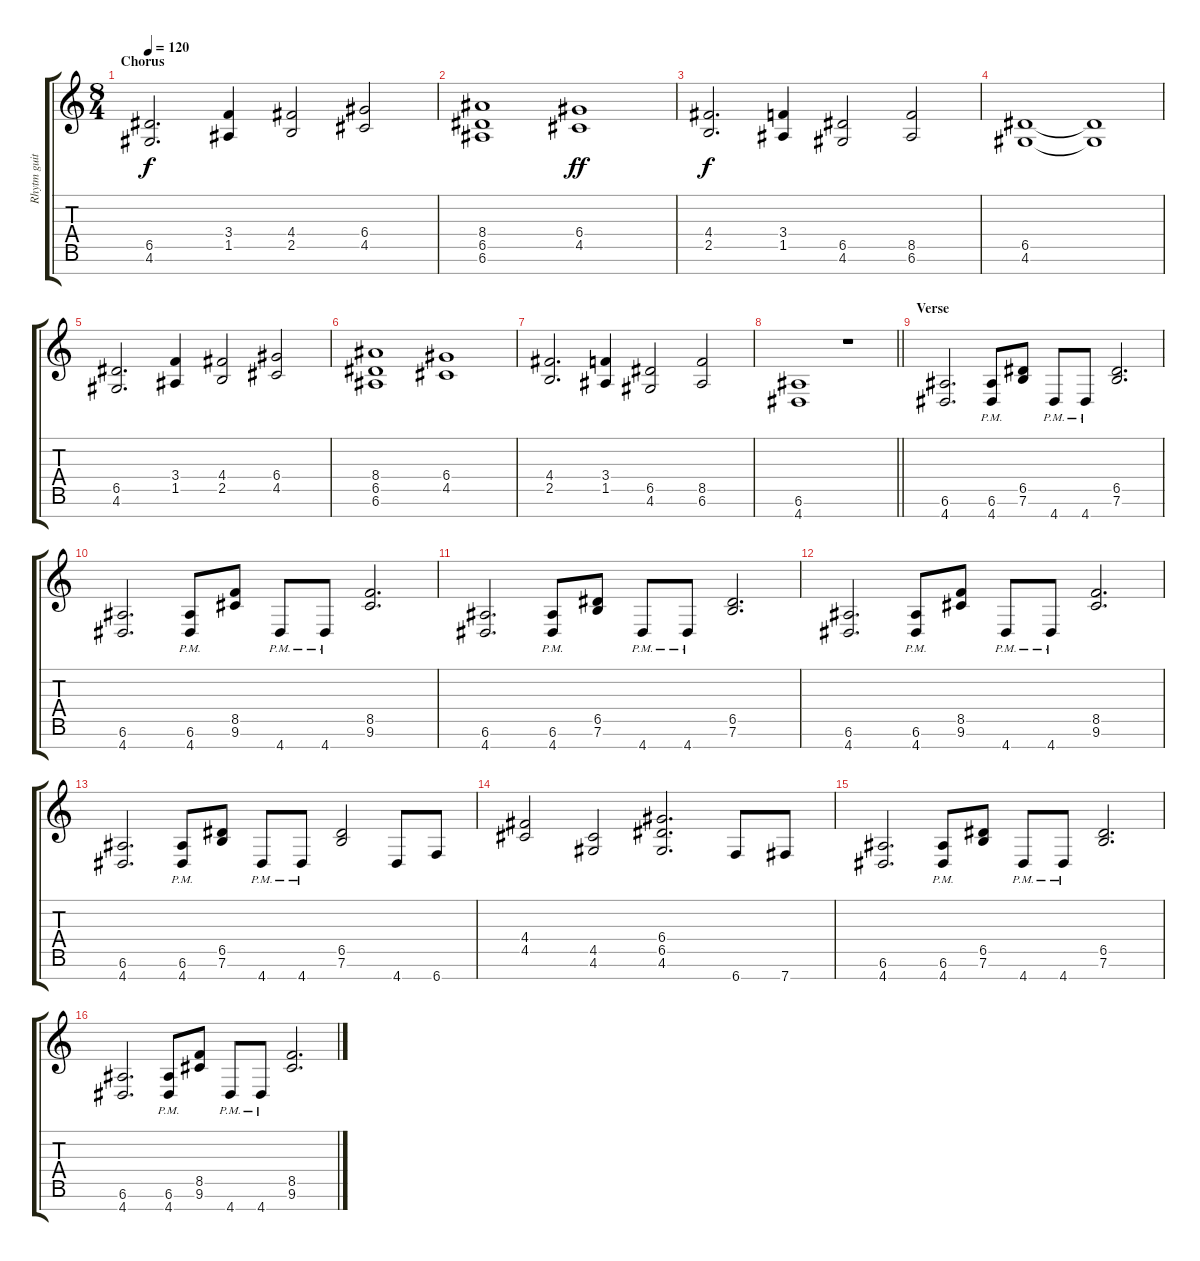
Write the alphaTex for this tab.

\track ("Rhytm guitar" "Rhytm guit") {instrument distortionguitar}
\staff {score tabs}
\tuning (E4 B3 G3 D3 A2 E2 B1) {hide}
\ts (8 4)
\section ("" "Chorus")
\tempo 120
\clef g2
\ks c
(6.5 4.6).2{d dy f} (3.4 1.5).4 (4.4 2.5).2 (6.4 4.5).2 |
(8.4 6.5 6.6).1 (6.4 4.5).1{dy ff} |
(4.4 2.5).2{d dy f} (3.4 1.5).4 (6.5 4.6).2 (8.5 6.6).2 |
(6.5 4.6).1 (6.5{t} 4.6{t}).1 |
(6.5 4.6).2{d} (3.4 1.5).4 (4.4 2.5).2 (6.4 4.5).2 |
(8.4 6.5 6.6).1 (6.4 4.5).1 |
(4.4 2.5).2{d} (3.4 1.5).4 (6.5 4.6).2 (8.5 6.6).2 |
\barLineRight lightlight
(6.6 4.7).1 r.1 |
\section ("" "Verse")
(6.6 4.7).2{d} (6.6{pm} 4.7{pm}).8 (6.5 7.6).8 4.7{pm}.8 4.7{pm}.8 (6.5 7.6).2{d} |
(6.6 4.7).2{d} (6.6{pm} 4.7{pm}).8 (8.5 9.6).8 4.7{pm}.8 4.7{pm}.8 (8.5 9.6).2{d} |
(6.6 4.7).2{d} (6.6{pm} 4.7{pm}).8 (6.5 7.6).8 4.7{pm}.8 4.7{pm}.8 (6.5 7.6).2{d} |
(6.6 4.7).2{d} (6.6{pm} 4.7{pm}).8 (8.5 9.6).8 4.7{pm}.8 4.7{pm}.8 (8.5 9.6).2{d} |
(6.6 4.7).2{d} (6.6{pm} 4.7{pm}).8 (6.5 7.6).8 4.7{pm}.8 4.7{pm}.8 (6.5 7.6).2 4.7.8 6.7.8 |
(4.4 4.5).2 (4.5 4.6).2 (6.4 6.5 4.6).2{d} 6.7.8 7.7.8 |
(6.6 4.7).2{d} (6.6{pm} 4.7{pm}).8 (6.5 7.6).8 4.7{pm}.8 4.7{pm}.8 (6.5 7.6).2{d} |
(6.6 4.7).2{d} (6.6{pm} 4.7{pm}).8 (8.5 9.6).8 4.7{pm}.8 4.7{pm}.8 (8.5 9.6).2{d}
